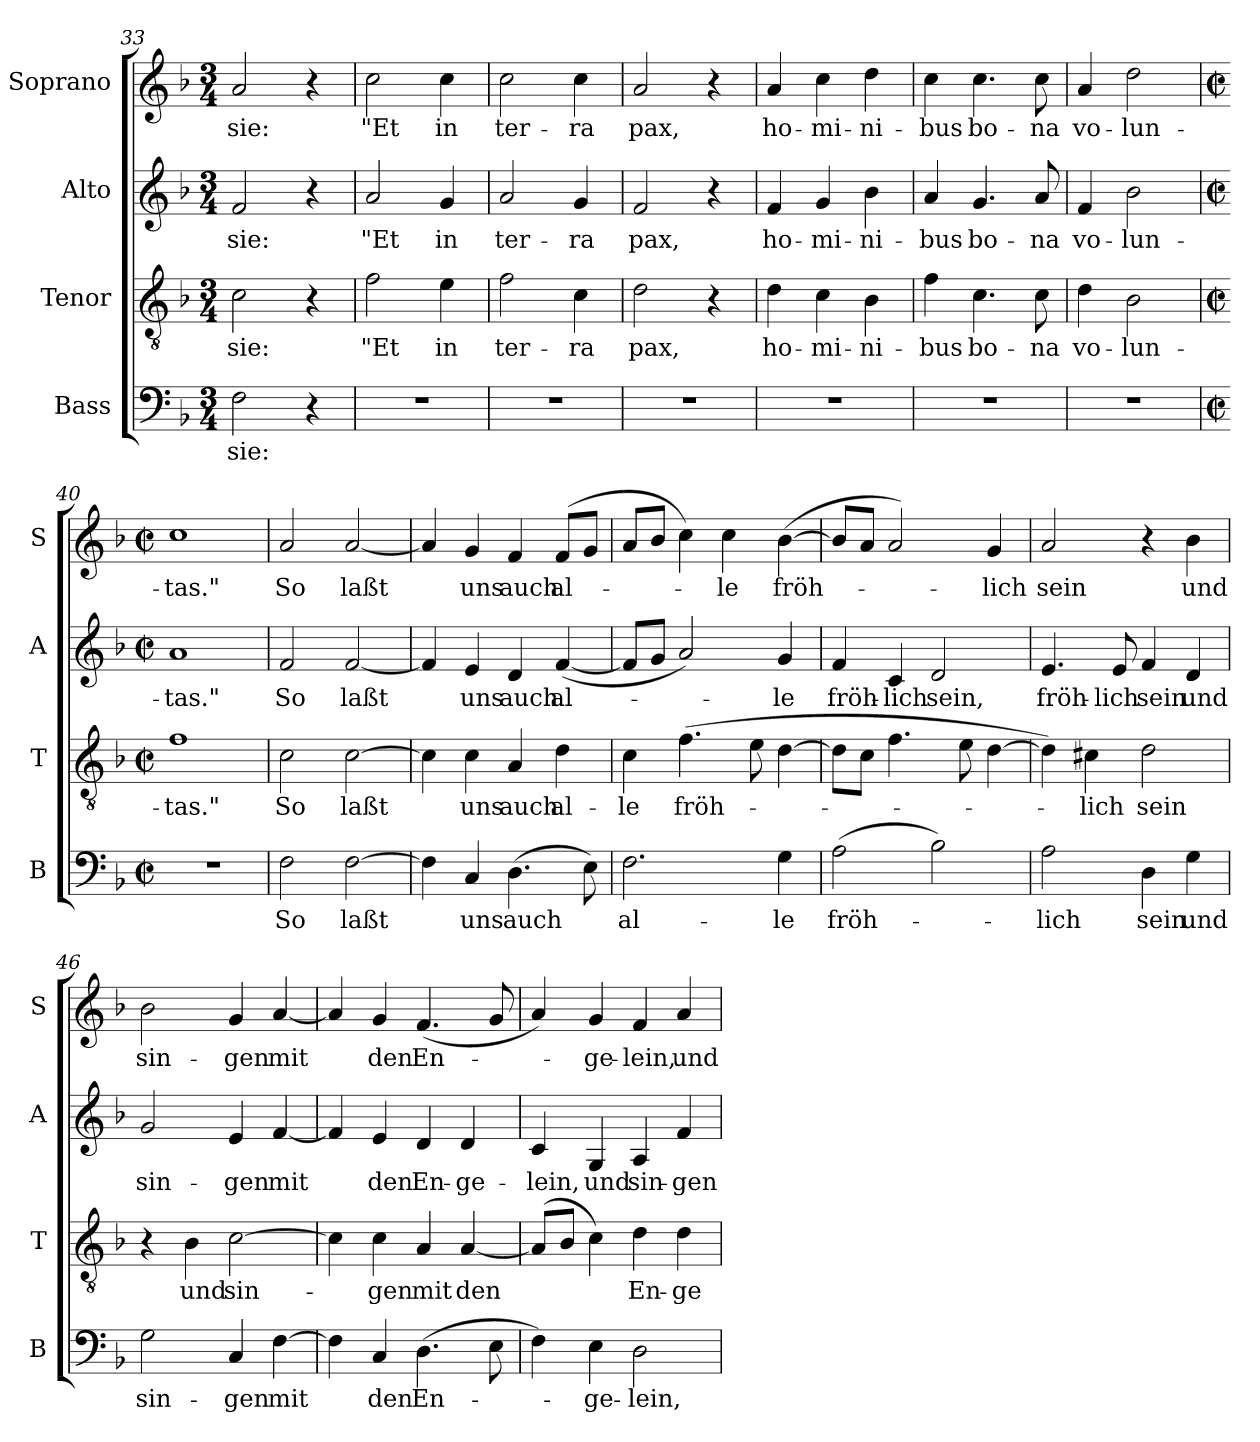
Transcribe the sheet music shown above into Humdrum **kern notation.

**kern	**text	**kern	**text	**kern	**text	**kern	**text
*part4	*part4	*part3	*part3	*part2	*part2	*part1	*part1
*staff4	*staff4	*staff3	*staff3	*staff2	*staff2	*staff1	*staff1
*I"Bass	*	*I"Tenor	*	*I"Alto	*	*I"Soprano	*
*I'B	*	*I'T	*	*I'A	*	*I'S	*
*clefF4	*	*clefGv2	*	*clefG2	*	*clefG2	*
*k[b-]	*	*k[b-]	*	*k[b-]	*	*k[b-]	*
*F:	*	*F:	*	*F:	*	*F:	*
*M3/4	*	*M3/4	*	*M3/4	*	*M3/4	*
=33	=33	=33	=33	=33	=33	=33	=33
!	!LO:LY:b	!	!LO:LY:b	!	!LO:LY:b	!	!LO:LY:b
2F\	sie:	2c\	sie:	2f/	sie:	2a/	sie:
4r	.	4r	.	4r	.	4r	.
=34	=34	=34	=34	=34	=34	=34	=34
!	!	!	!LO:LY:b	!	!LO:LY:b	!	!LO:LY:b
2.r	.	2f\	"Et	2a/	"Et	2cc\	"Et
!	!	!	!LO:LY:b	!	!LO:LY:b	!	!LO:LY:b
.	.	4e\	in	4g/	in	4cc\	in
=35	=35	=35	=35	=35	=35	=35	=35
!	!	!	!LO:LY:b	!	!LO:LY:b	!	!LO:LY:b
2.r	.	2f\	ter-	2a/	ter-	2cc\	ter-
!	!	!	!LO:LY:b	!	!LO:LY:b	!	!LO:LY:b
.	.	4c\	-ra	4g/	-ra	4cc\	-ra
=36	=36	=36	=36	=36	=36	=36	=36
!	!	!	!LO:LY:b	!	!LO:LY:b	!	!LO:LY:b
2.r	.	2d\	pax,	2f/	pax,	2a/	pax,
.	.	4r	.	4r	.	4r	.
=37	=37	=37	=37	=37	=37	=37	=37
!	!	!	!LO:LY:b	!	!LO:LY:b	!	!LO:LY:b
2.r	.	4d\	ho-	4f/	ho-	4a/	ho-
!	!	!	!LO:LY:b	!	!LO:LY:b	!	!LO:LY:b
.	.	4c\	-mi-	4g/	-mi-	4cc\	-mi-
!	!	!	!LO:LY:b	!	!LO:LY:b	!	!LO:LY:b
.	.	4B-\	-ni-	4b-\	-ni-	4dd\	-ni-
=38	=38	=38	=38	=38	=38	=38	=38
!	!	!	!LO:LY:b	!	!LO:LY:b	!	!LO:LY:b
2.r	.	4f\	-bus	4a/	-bus	4cc\	-bus
!	!	!	!LO:LY:b	!	!LO:LY:b	!	!LO:LY:b
.	.	4.c\	bo-	4.g/	bo-	4.cc\	bo-
!	!	!	!LO:LY:b	!	!LO:LY:b	!	!LO:LY:b
.	.	8c\	-na	8a/	-na	8cc\	-na
=39	=39	=39	=39	=39	=39	=39	=39
!	!	!	!LO:LY:b	!	!LO:LY:b	!	!LO:LY:b
2.r	.	4d\	vo-	4f/	vo-	4a/	vo-
!	!	!	!LO:LY:b	!	!LO:LY:b	!	!LO:LY:b
.	.	2B-\	-lun-	2b-\	-lun-	2dd\	-lun-
=40	=40	=40	=40	=40	=40	=40	=40
*M2/2	*	*M2/2	*	*M2/2	*	*M2/2	*
*met(c|)	*	*met(c|)	*	*met(c|)	*	*met(c|)	*
!	!	!	!LO:LY:b	!	!LO:LY:b	!	!LO:LY:b
1r	.	1f	-tas."	1a	-tas."	1cc	-tas."
!!LO:PB:g=z
=41	=41	=41	=41	=41	=41	=41	=41
!	!LO:LY:b	!	!LO:LY:b	!	!LO:LY:b	!	!LO:LY:b
2F\	So	2c\	So	2f/	So	2a/	So
!	!LO:LY:b	!	!LO:LY:b	!	!LO:LY:b	!	!LO:LY:b
[2F\	laßt	[2c\	laßt	[2f/	laßt	[2a/	laßt
=42	=42	=42	=42	=42	=42	=42	=42
4F\]	.	4c\]	.	4f/]	.	4a/]	.
!	!LO:LY:b	!	!LO:LY:b	!	!LO:LY:b	!	!LO:LY:b
4C/	uns	4c\	uns	4e/	uns	4g/	uns
!	!LO:LY:b	!	!LO:LY:b	!	!LO:LY:b	!	!LO:LY:b
(>4.D\	auch	4A/	auch	4d/	auch	4f/	auch
!	!	!	!LO:LY:b	!	!LO:LY:b	!	!LO:LY:b
.	.	4d\	al-	(<[4f/	al-	(>8f/L	al-
8E\)	.	.	.	.	.	8g/J	.
=43	=43	=43	=43	=43	=43	=43	=43
!	!LO:LY:b	!	!LO:LY:b	!	!	!	!
2.F\	al-	4c\	-le	8f/L]	.	8a/L	.
.	.	.	.	8g/J	.	8b-/J	.
!	!	!	!LO:LY:b	!	!	!	!
.	.	(>4.f\	fröh-	2a/)	.	4cc\)	.
!	!	!	!	!	!	!	!LO:LY:b
.	.	.	.	.	.	4cc\	-le
.	.	8e\	.	.	.	.	.
!	!LO:LY:b	!	!	!	!LO:LY:b	!	!LO:LY:b
4G\	-le	[4d\	.	4g/	-le	(>[4b-\	fröh-
=44	=44	=44	=44	=44	=44	=44	=44
!	!LO:LY:b	!	!	!	!LO:LY:b	!	!
(>2A\	fröh-	8d\L]	.	4f/	fröh-	8b-/L]	.
.	.	8c\J	.	.	.	8a/J	.
!	!	!	!	!	!LO:LY:b	!	!
.	.	4.f\	.	4c/	-lich	2a/)	.
!	!	!	!	!	!LO:LY:b	!	!
2B-\)	.	.	.	2d/	sein,	.	.
.	.	8e\	.	.	.	.	.
!	!	!	!	!	!	!	!LO:LY:b
.	.	[4d\	.	.	.	4g/	-lich
=45	=45	=45	=45	=45	=45	=45	=45
!	!LO:LY:b	!	!	!	!LO:LY:b	!	!LO:LY:b
2A\	-lich	4d\])	.	4.e/	fröh-	2a/	sein
!	!	!	!LO:LY:b	!	!	!	!
.	.	4c#X\	-lich	.	.	.	.
!	!	!	!	!	!LO:LY:b	!	!
.	.	.	.	8e/	-lich	.	.
!	!LO:LY:b	!	!LO:LY:b	!	!LO:LY:b	!	!
4D\	sein	2d\	sein	4f/	sein	4r	.
!	!LO:LY:b	!	!	!	!LO:LY:b	!	!LO:LY:b
4G\	und	.	.	4d/	und	4b-\	und
=46	=46	=46	=46	=46	=46	=46	=46
!	!LO:LY:b	!	!	!	!LO:LY:b	!	!LO:LY:b
2G\	sin-	4r	.	2g/	sin-	2b-\	sin-
!	!	!	!LO:LY:b	!	!	!	!
.	.	4B-\	und	.	.	.	.
!	!LO:LY:b	!	!LO:LY:b	!	!LO:LY:b	!	!LO:LY:b
4C/	-gen	[2c\	sin-	4e/	-gen	4g/	-gen
!	!LO:LY:b	!	!	!	!LO:LY:b	!	!LO:LY:b
[4F\	mit	.	.	[4f/	mit	[4a/	mit
!!LO:LB:g=z
=47	=47	=47	=47	=47	=47	=47	=47
4F\]	.	4c\]	.	4f/]	.	4a/]	.
!	!LO:LY:b	!	!LO:LY:b	!	!LO:LY:b	!	!LO:LY:b
4C/	den	4c\	-gen	4e/	den	4g/	den
!	!LO:LY:b	!	!LO:LY:b	!	!LO:LY:b	!	!LO:LY:b
(>4.D\	En-	4A/	mit	4d/	En-	(<4.f/	En-
!	!	!	!LO:LY:b	!	!LO:LY:b	!	!
.	.	[4A/	den	4d/	-ge-	.	.
8E\	.	.	.	.	.	8g/	.
=48	=48	=48	=48	=48	=48	=48	=48
!	!	!	!	!	!LO:LY:b	!	!
4F\)	.	(>8A/L]	.	4c/	-lein,	4a/)	.
.	.	8B-/J	.	.	.	.	.
!	!LO:LY:b	!	!	!	!LO:LY:b	!	!LO:LY:b
4E\	-ge-	4c\)	.	4G/	und	4g/	-ge-
!	!LO:LY:b	!	!LO:LY:b	!	!LO:LY:b	!	!LO:LY:b
2D\	-lein,	4d\	En-	4A/	sin-	4f/	-lein,
!	!	!	!LO:LY:b	!	!LO:LY:b	!	!LO:LY:b
.	.	4d\	-ge-	4f/	-gen	4a/	und
=	=	=	=	=	=	=	=
*-	*-	*-	*-	*-	*-	*-	*-
